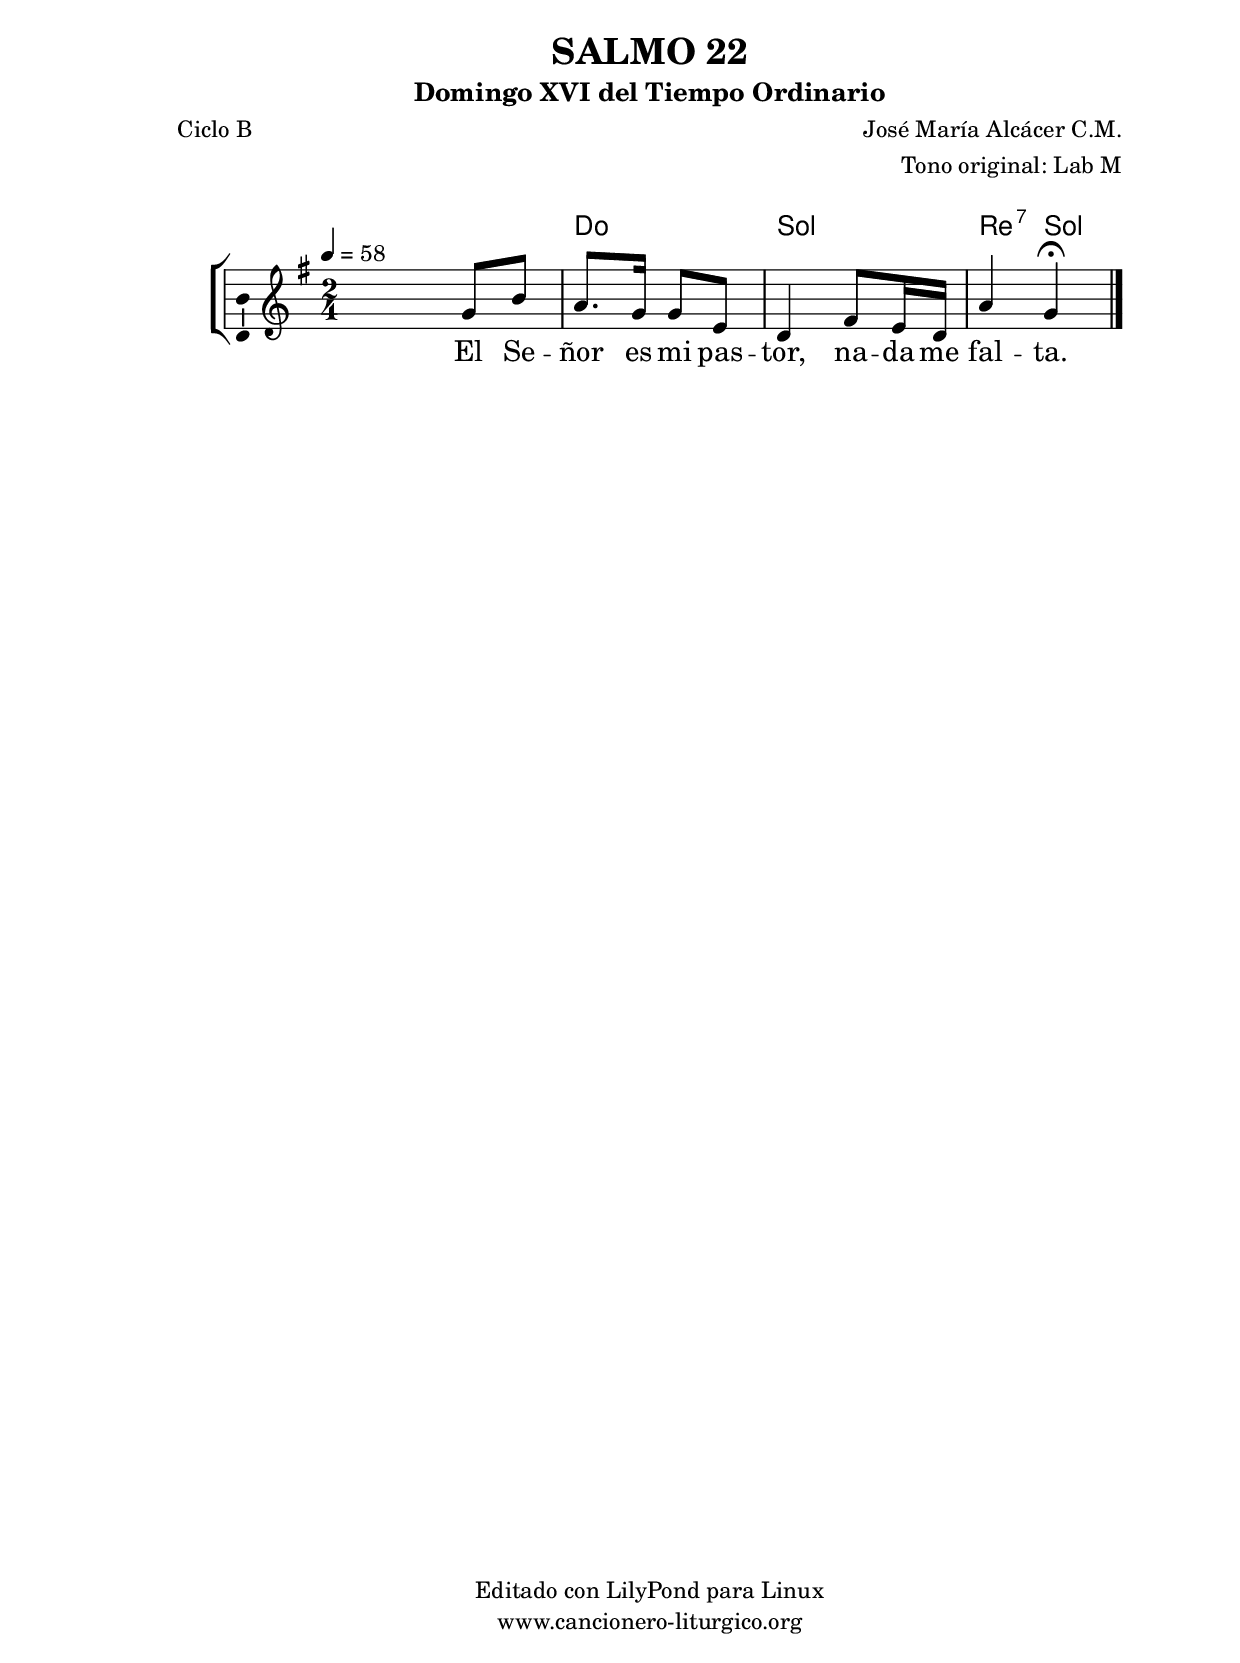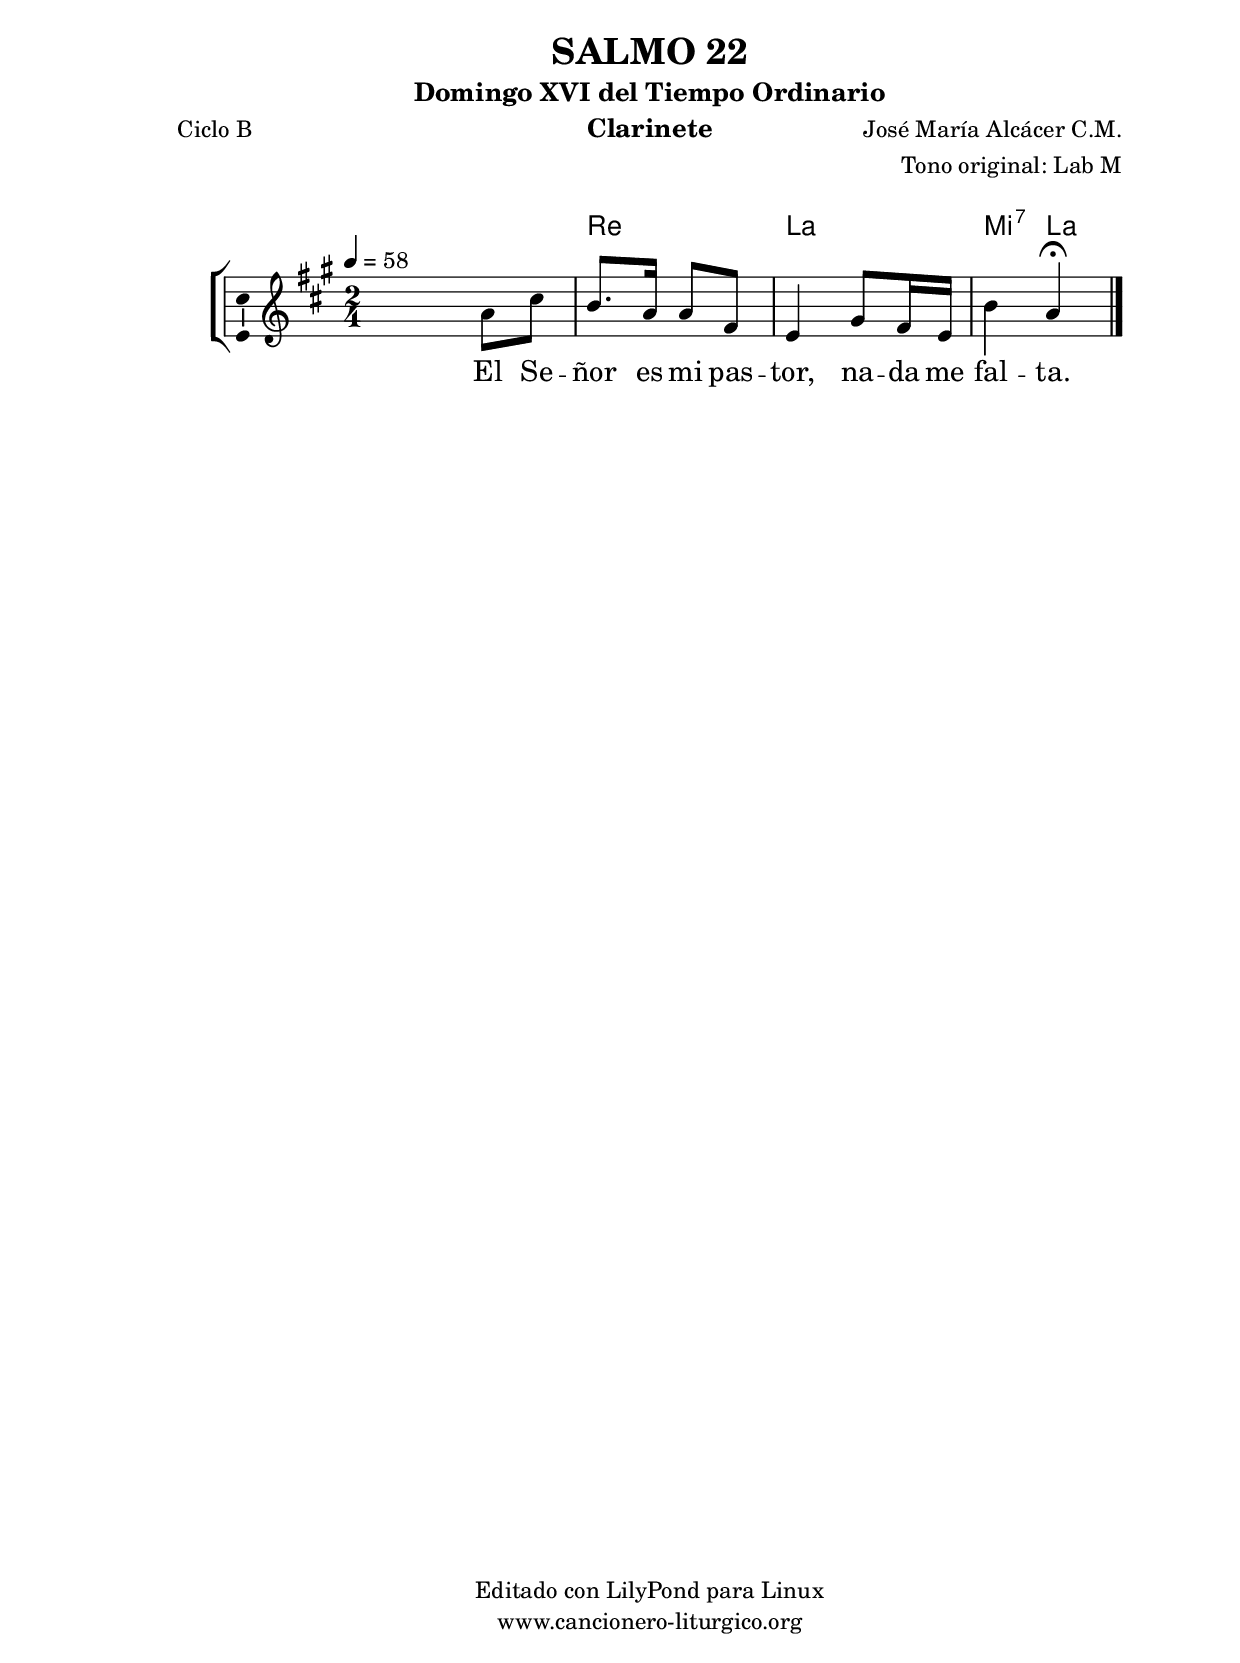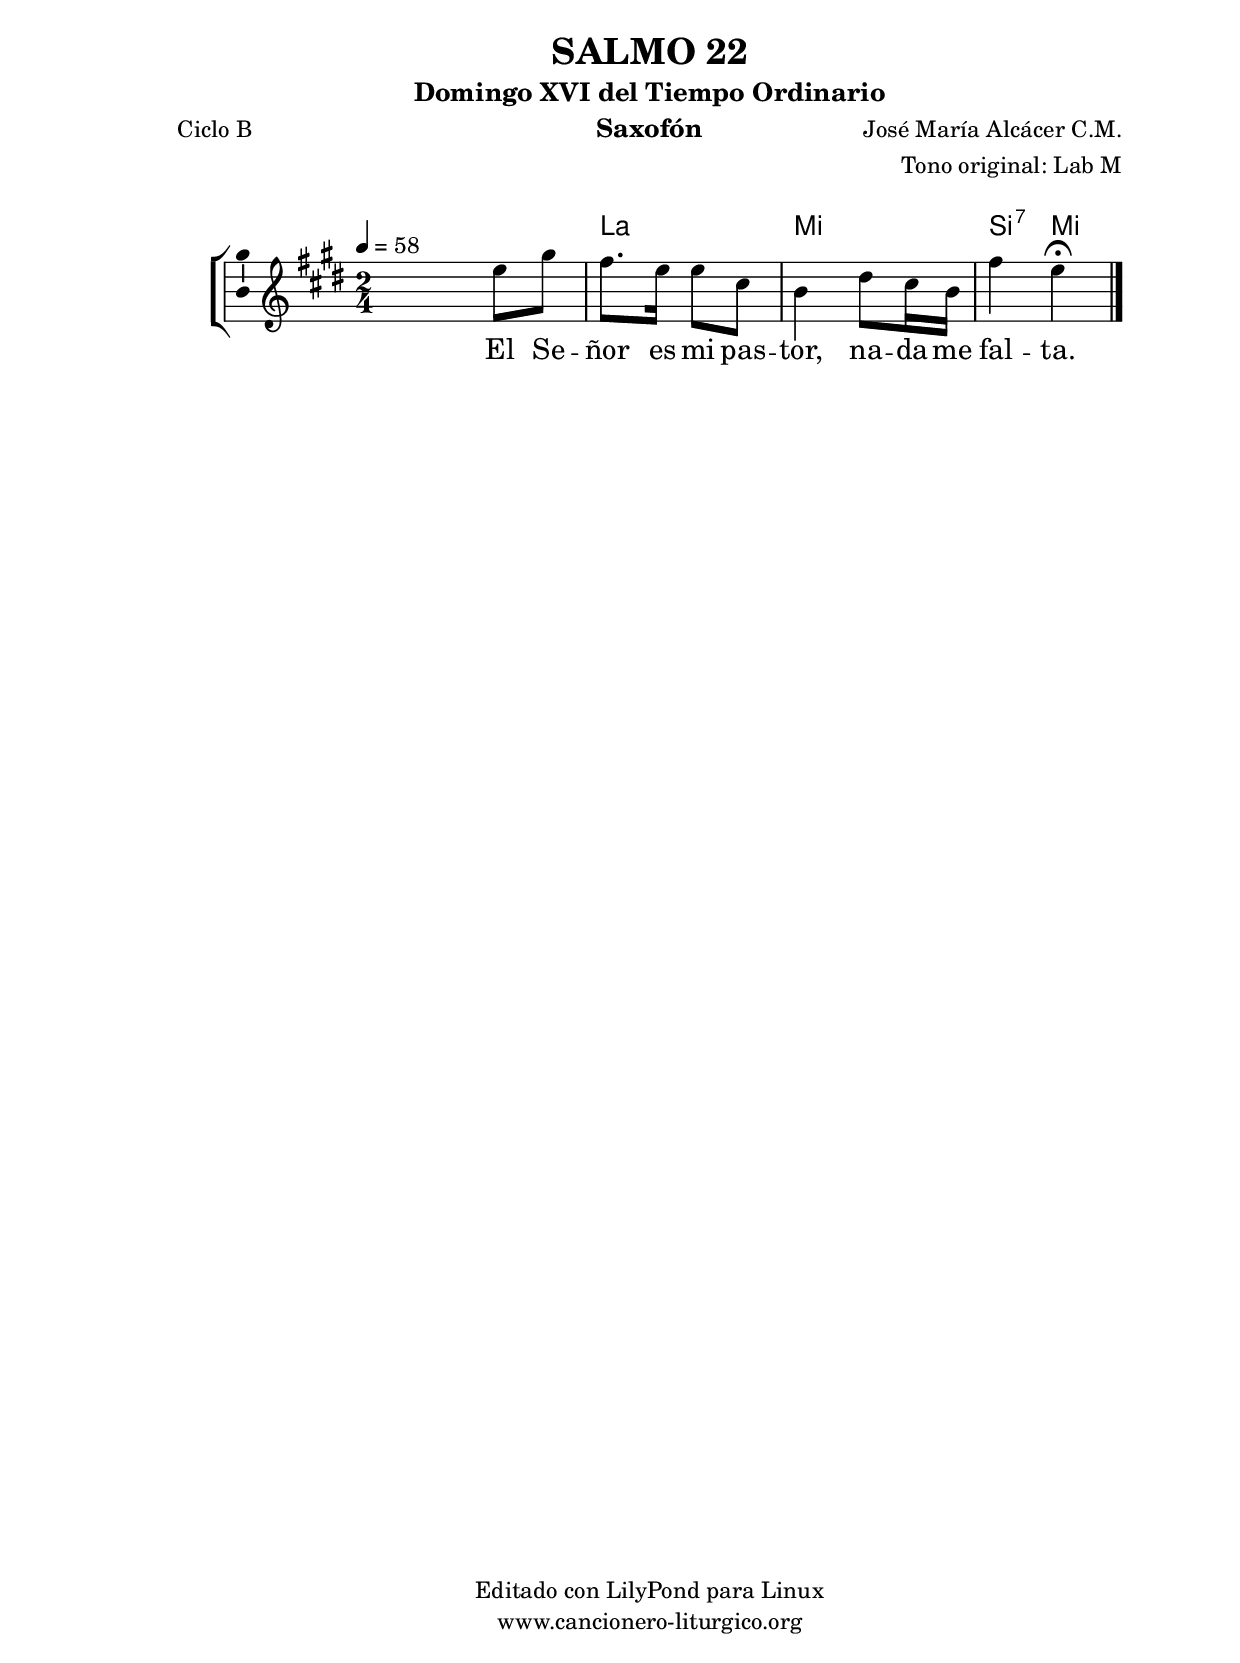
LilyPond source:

%
%para convertir .midi en .wav:
%timidity filename.midi -Ow -o finename.wav
%
%
%Para convertir de .wav a .mp3:
%lame -h -m j filename.wav
%
%
%para escuchar el midi:
%timidity nombrefichero.midi
%


%versión de lilypond para la que se ha escrito esta partitura:
\version "2.16.0"

	%Tamaño papel
	#(set-default-paper-size "a4")
	%Tamaño partitura
	#(set-global-staff-size 20)
	%No responde al pulsar sobre una nota
	#(ly:set-option 'point-and-click #f)

%parámetros del encabezamiento:
\header {
	title = "SALMO 22"
	subtitle = "Domingo XVI del Tiempo Ordinario"
	composer = "José María Alcácer C.M."
	poet = "Ciclo B"
	meter = ""
	arranger = "Tono original: Lab M"
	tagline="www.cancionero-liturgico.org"
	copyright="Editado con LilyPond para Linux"
	}

%parámetros asociados al papel:
\paper  {
	oddHeaderMarkup = \markup {\fill-line { \on-the-fly #not-first-page \fromproperty #'header:title \on-the-fly #not-first-page \fromproperty #'header:composer }}
	evenHeaderMarkup = \markup {\fill-line { \fromproperty #'header:composer \fromproperty #'header:title }}
	#(set-paper-size "a4")
	print-page-number = ##f
	first-page-number = 1
	print-first-page-number = ##f
%	head-separation = 3.0 \cm
	top-margin = 2.0 \cm
	bottom-margin = 0.5\cm
%%%	bottom-margin = -1.0\cm
	left-margin = 3.0 \cm
	line-width = 16.0 \cm 
	indent = 8\mm
	interscoreline = 2.\mm
	between-system-space = 15\mm
%	para que las partituras no llenen la hoja:
	ragged-bottom = ##t
%	idem para la última hoja:
	ragged-last-bottom = ##f
%	para que las partituras llenen el ancho del papel:
	ragged-last = ##f
	after-title-space = 2.5 \cm
%page-count=1
%system-count=8

	%Flexible Vertical Spacing
%	markup-markup-spacing =
%	#'((basic-distance . 15) (minimum-distance . 15) (padding . 3))
	markup-system-spacing =
	#'((basic-distance . 15) (minimum-distance . 15) (padding . 3))
	system-system-spacing =
	#'((basic-distance . 15) (minimum-distance . 15) (padding . 3))
	score-system-spacing =
	#'((basic-distance . 15) (minimum-distance . 15) (padding . 5))
%	top-system-spacing = % header
%	#'((basic-distance . 8) (minimum-distance . 0) (padding . 3))
%	top-markup-spacing =
%	#'((basic-distance . 20) (minimum-distance . 20) (padding . 3))
	last-bottom-spacing = % footer
	#'((basic-distance . 5) (minimum-distance . 5) (padding . 3))
%	score-markup-spacing =
%	#'((basic-distance . 16) (minimum-distance . 13) (padding . 3))

	}


%parámetros que afectan a toda la partitura:
global =  {
	%clave de sol (G):
	\clef G
	%armadura:
	\transpose aes g
	\key aes \major
	\tempo 4=58
	\set Score.tempoHideNote = ##f
	}


acordes = {
	\italianChords
	\chordmode {
	\transpose aes g
{

s2
des aes ees4:7 aes
	}
	}
}

melodia = 
	\transpose aes g
{
	\relative c''{

\time 2/4
s4 aes8 c
bes8. aes16 aes8 f
ees4 g8 f16 ees
bes'4 aes \fermata

	\bar "|."
	}
	}


texto = \lyricmode {
El Se -- ñor es mi pas -- tor, na -- da me fal -- ta.
	}


acordesStaff = \context ChordNames = acordesStaff <<
	\set chordChanges = ##t
	\acordes
	>>


vozStaff = \context Voice = vozStaff
\with {\consists "Ambitus_engraver"}
<<
%	\set Staff.instrumentName = ""
%	\set Staff.shortInstrumentName = ""
%	\set Staff.midiInstrument = #"clarinet"
%	\set Staff.midiInstrument = #"cello"
%	\set Staff.midiInstrument = #"flute"
	\set Staff.midiInstrument = #"electric guitar (jazz)"
%	\set Staff.midiInstrument = #"english horn"
%	\set Staff.midiInstrument = #"violin"
%	\set Staff.midiInstrument = #"glockenspiel"
	\set Staff.midiMinimumVolume = #0.7
	\set Staff.midiMaximumVolume = #0.9
	\global
	\melodia
	>>


textoStaff = \context Lyrics = textoStaff <<
	\lyricsto vozStaff \texto
	>>

\book {
	\score {
		\context ChoirStaff {
			\override StaffGroup.SystemStartBracket #'collapse-height = #1
			\override Score.SystemStartBar #'collapse-height = #1
			<<
			\acordesStaff
			\vozStaff
			\textoStaff
			>>
			}
		\layout {
	    		\context {
				\Lyrics
				\override LyricText #'font-size = #2
				}
	   		 \context {
				\Score
				%fontSize = #3
				\override StaffSymbol #'staff-space = #(magstep +3)
				%\override Beam #'thickness = #0.55
				%\override SpacingSpanner #'spacing-increment = #1.0
				%\override Slur #'height-limit = #1.5
				}
			}
		}
	\score {
		\unfoldRepeats
		\context ChoirStaff {
			<<
			\acordesStaff
			\vozStaff
			>>
			}
		\midi {
	  		\context {
	  			\Score
				tempoWholesPerMinute = #(ly:make-moment 70 4)
				}
			}
		}
	}

%Partitura para clarinete
#(define output-suffix "C")
\book {
	\header{
		instrument = "Clarinete"
		}
	\score {
		\context ChoirStaff {
			\override StaffGroup.SystemStartBracket #'collapse-height = #1
			\override Score.SystemStartBar #'collapse-height = #1
\transpose c d
			<<
			\acordesStaff
			\vozStaff
			\textoStaff
			>>
			}
		\layout {
	    		\context {
				\Lyrics
				\override LyricText #'font-size = #2
				}
	   		 \context {
				\Score
				%fontSize = #3
				\override StaffSymbol #'staff-space = #(magstep +3)
				%\override Beam #'thickness = #0.55
				%\override SpacingSpanner #'spacing-increment = #1.0
				%\override Slur #'height-limit = #1.5
				}
			}
		}
	}

%Partitura para saxofón
#(define output-suffix "S")
\book {
	\header{
		instrument = "Saxofón"
		}
	\score {
		\context ChoirStaff {
			\override StaffGroup.SystemStartBracket #'collapse-height = #1
			\override Score.SystemStartBar #'collapse-height = #1
\transpose c a
			<<
			\acordesStaff
			\vozStaff
			\textoStaff
			>>
			}
		\layout {
	    		\context {
				\Lyrics
				\override LyricText #'font-size = #2
				}
	   		 \context {
				\Score
				%fontSize = #3
				\override StaffSymbol #'staff-space = #(magstep +3)
				%\override Beam #'thickness = #0.55
				%\override SpacingSpanner #'spacing-increment = #1.0
				%\override Slur #'height-limit = #1.5
				}
			}
		}
	}

